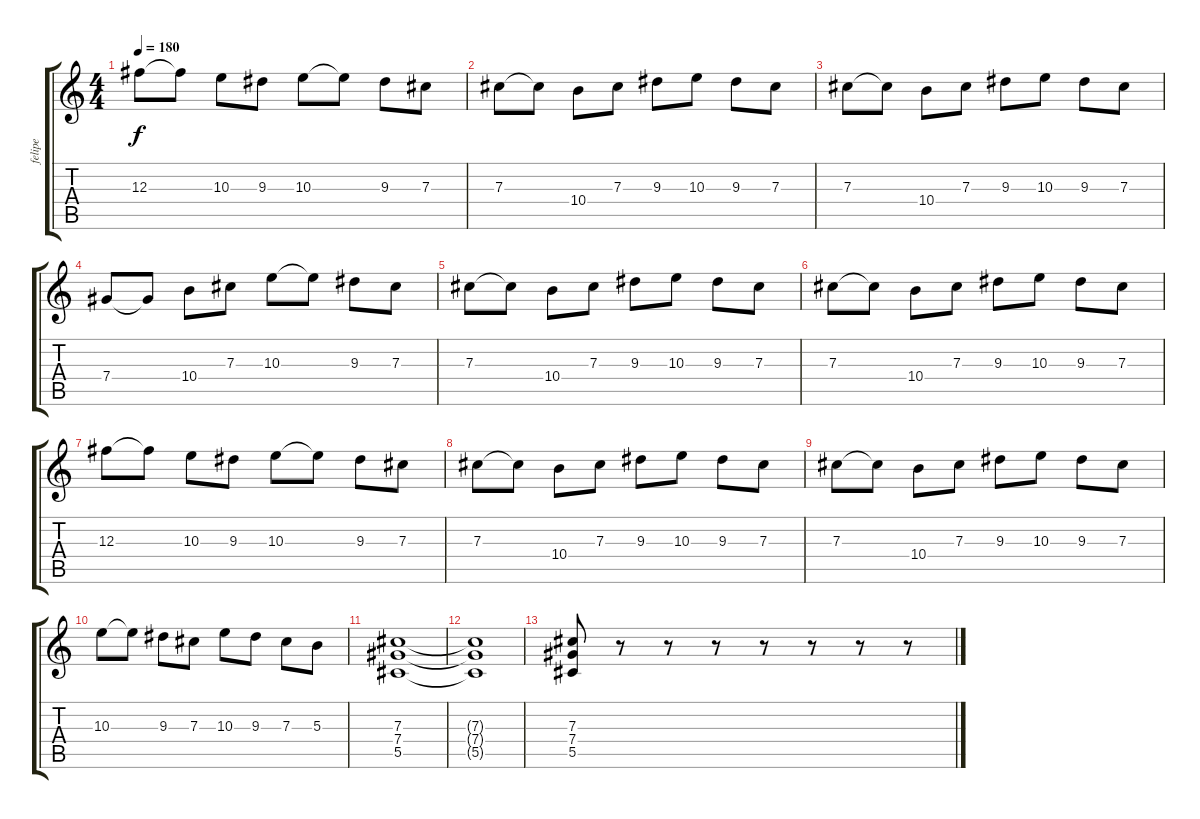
\track ("felipe" "felipe") {instrument distortionguitar}
\staff {score tabs}
\tuning (Eb4 Bb3 Gb3 Db3 Ab2 Eb2) {hide}
\ts (4 4)
\tempo 180
\clef g2
\ks c
12.3.8{dy f} 12.3{t}.8 10.3.8 9.3.8 10.3.8 10.3{t}.8 9.3.8 7.3.8 |
7.3.8 7.3{t}.8 10.4.8 7.3.8 9.3.8 10.3.8 9.3.8 7.3.8 |
7.3.8 7.3{t}.8 10.4.8 7.3.8 9.3.8 10.3.8 9.3.8 7.3.8 |
7.4.8 7.4{t}.8 10.4.8 7.3.8 10.3.8 10.3{t}.8 9.3.8 7.3.8 |
7.3.8 7.3{t}.8 10.4.8 7.3.8 9.3.8 10.3.8 9.3.8 7.3.8 |
7.3.8 7.3{t}.8 10.4.8 7.3.8 9.3.8 10.3.8 9.3.8 7.3.8 |
12.3.8 12.3{t}.8 10.3.8 9.3.8 10.3.8 10.3{t}.8 9.3.8 7.3.8 |
7.3.8 7.3{t}.8 10.4.8 7.3.8 9.3.8 10.3.8 9.3.8 7.3.8 |
7.3.8 7.3{t}.8 10.4.8 7.3.8 9.3.8 10.3.8 9.3.8 7.3.8 |
10.3.8 10.3{t}.8 9.3.8 7.3.8 10.3.8 9.3.8 7.3.8 5.3.8 |
(7.3 7.4 5.5).1 |
(7.3{t} 7.4{t} 5.5{t}).1 |
(7.3 7.4 5.5).8 r.8 r.8 r.8 r.8 r.8 r.8 r.8
